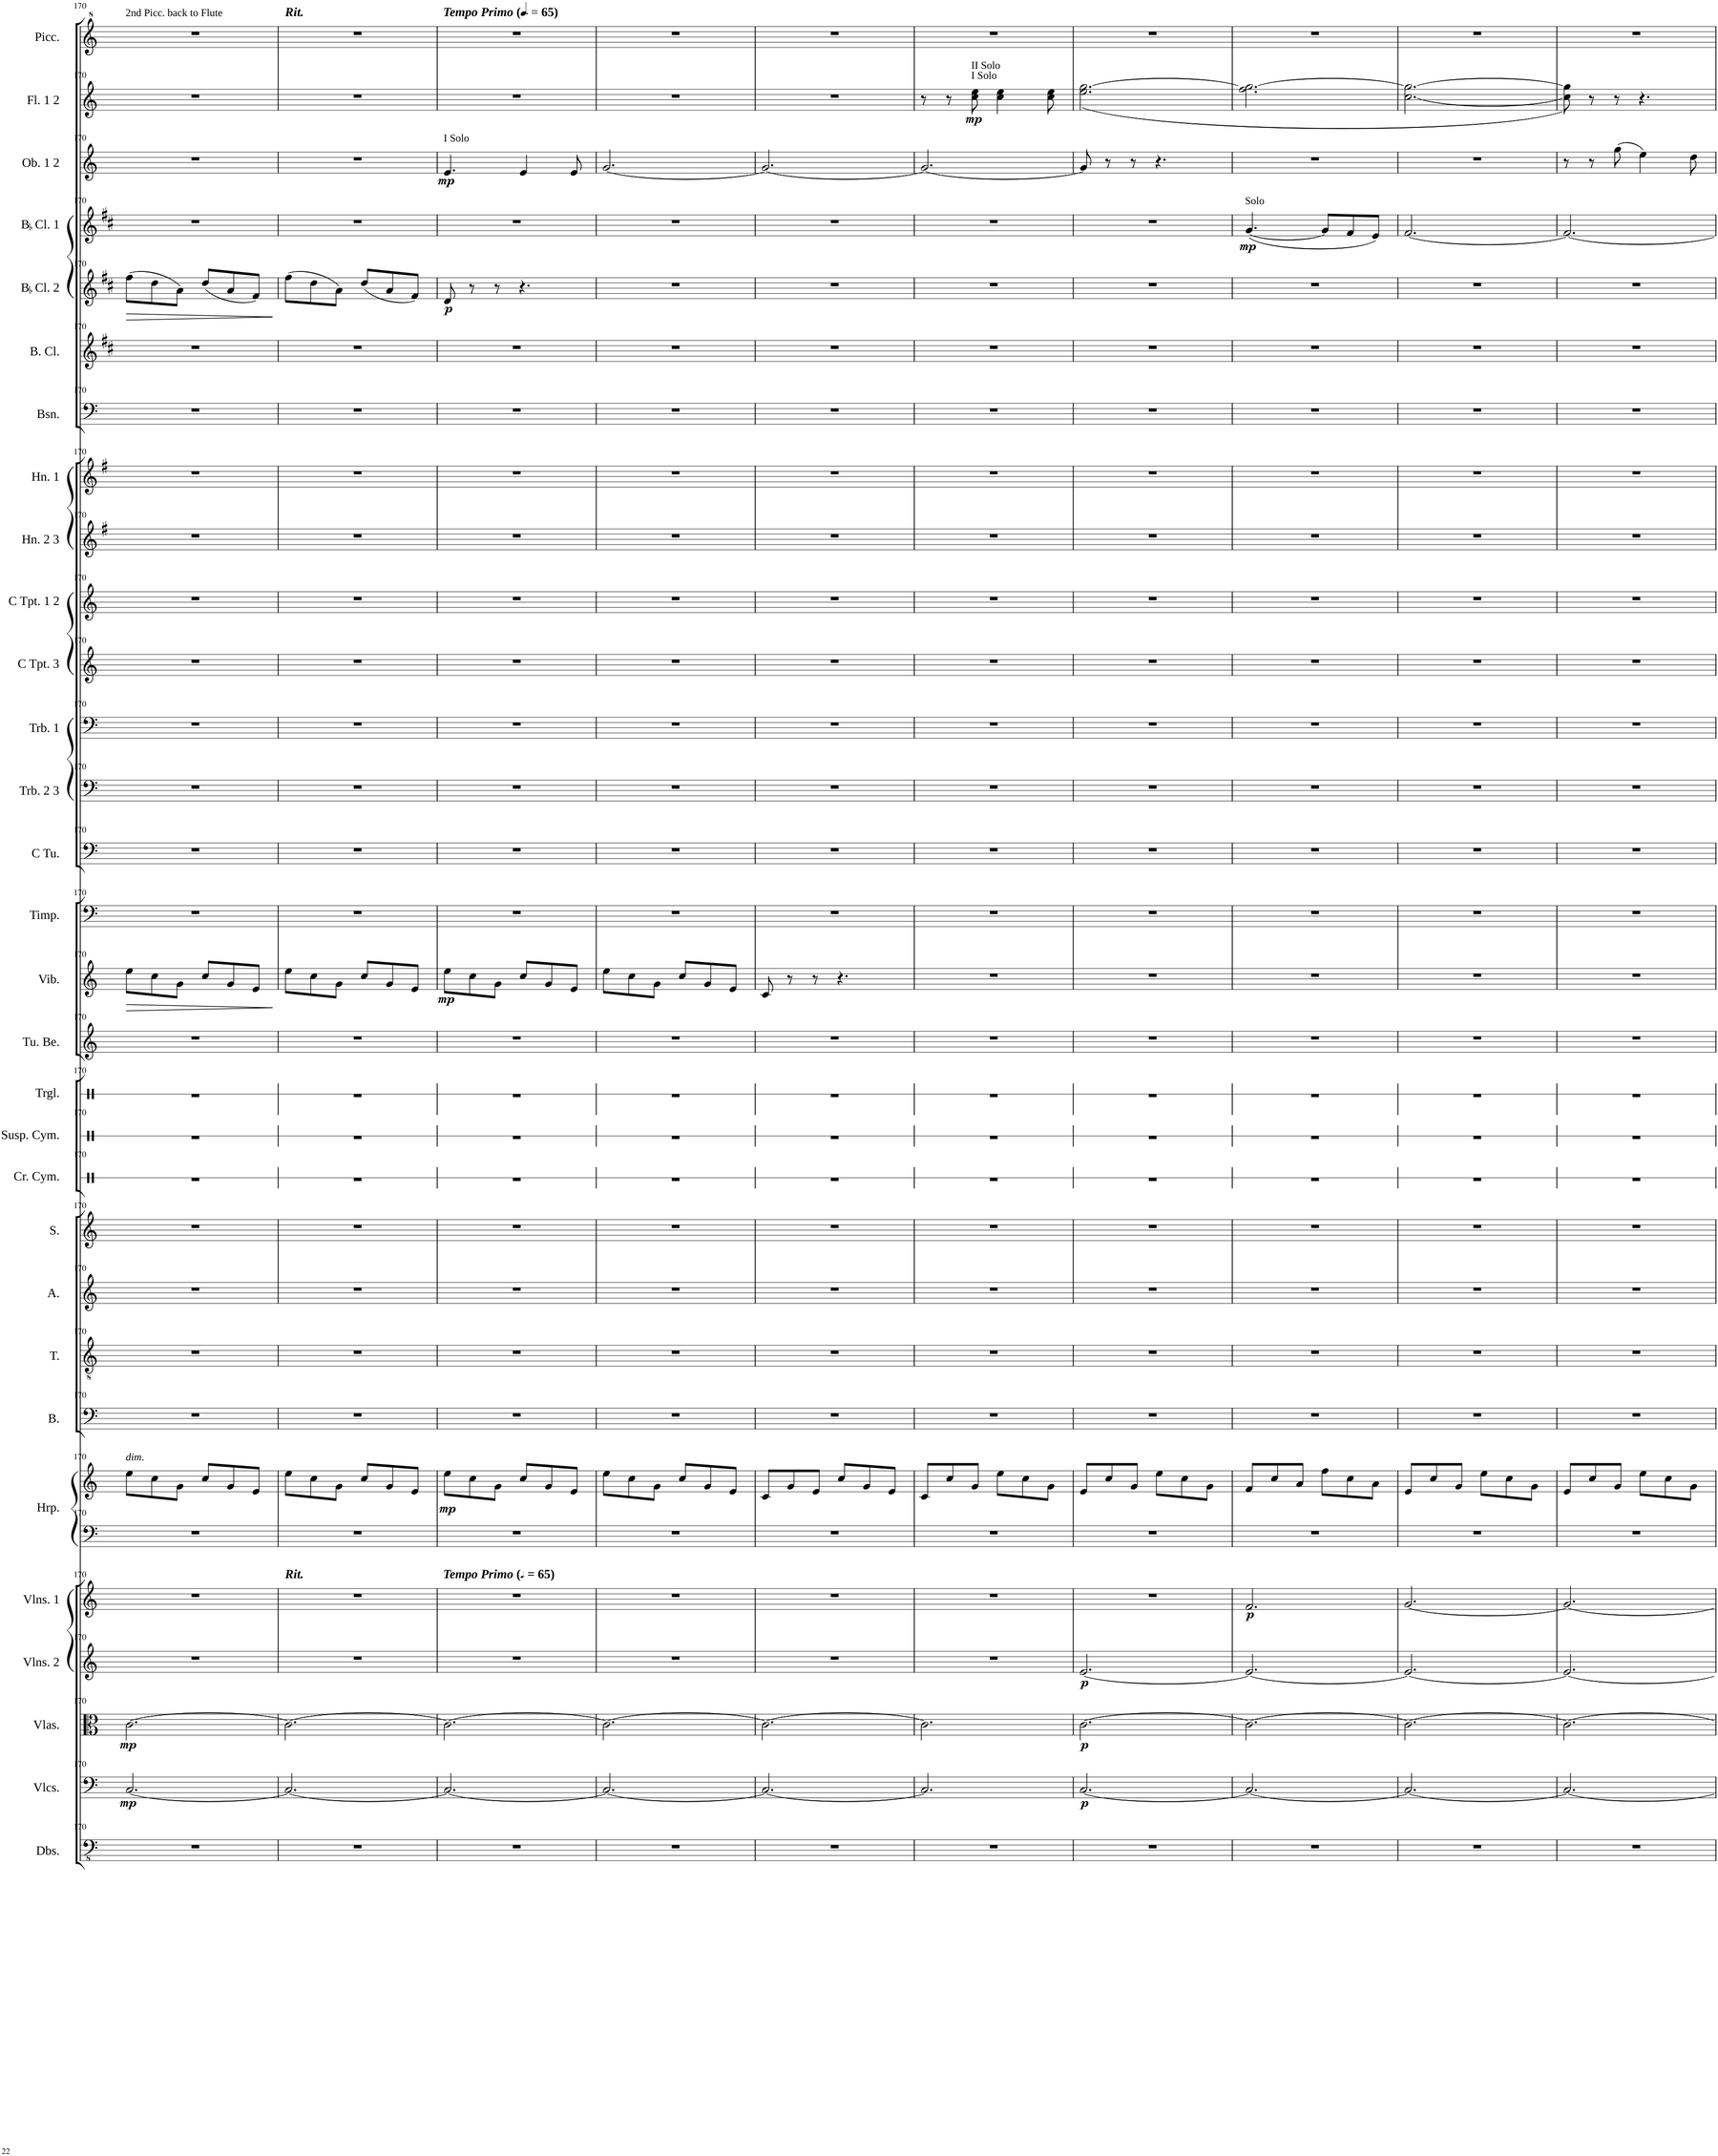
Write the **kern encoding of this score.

**kern	**kern	**dynam	**kern	**dynam	**kern	**dynam	**kern	**dynam	**kern	**kern	**dynam	**kern	**kern	**kern	**kern	**kern	**kern	**kern	**kern	**kern	**dynam	**kern	**kern	**kern	**kern	**kern	**kern	**kern	**kern	**kern	**kern	**kern	**dynam	**kern	**dynam	**kern	**dynam	**kern	**dynam	**kern
*part30	*part29	*part29	*part28	*part28	*part27	*part27	*part26	*part26	*part25	*part25	*part25	*part24	*part23	*part22	*part21	*part20	*part19	*part18	*part17	*part16	*part16	*part15	*part14	*part13	*part12	*part11	*part10	*part9	*part8	*part7	*part6	*part5	*part5	*part4	*part4	*part3	*part3	*part2	*part2	*part1
*staff31	*staff30	*staff30	*staff29	*staff29	*staff28	*staff28	*staff27	*staff27	*staff26	*staff25	*staff25/26	*staff24	*staff23	*staff22	*staff21	*staff20	*staff19	*staff18	*staff17	*staff16	*staff16	*staff15	*staff14	*staff13	*staff12	*staff11	*staff10	*staff9	*staff8	*staff7	*staff6	*staff5	*staff5	*staff4	*staff4	*staff3	*staff3	*staff2	*staff2	*staff1
*I"Double Basses	*I"Violoncellos	*	*I"Violas	*	*I"Violins 2	*	*I"Violins 1	*	*I"Harp	*	*	*I"Bass	*I"Tenor	*I"Alto	*I"Soprano	*I"Crash Cymbal	*I"Suspended Cymbal	*I"Triangle	*I"Tubular Bells	*I"Vibraphone	*	*I"Timpani	*I"C Tuba	*I"Trombone 2 3	*I"Trombone 1	*I"C Trumpet 3	*I"C Trumpet 1 2	*I"Horn 2 3	*I"Horn 1	*I"Bassoon	*I"Bass Clarinet	*I"BaccidentalFlat Clarinet 2	*	*I"BaccidentalFlat Clarinet 1	*	*I"Oboe 1 2	*	*I"Flute 1 2	*	*I"Piccolo
*I'Dbs.	*I'Vlcs.	*	*I'Vlas.	*	*I'Vlns. 2	*	*I'Vlns. 1	*	*I'Hrp.	*	*	*I'B.	*I'T.	*I'A.	*I'S.	*I'Cr. Cym.	*I'Susp. Cym.	*I'Trgl.	*I'Tu. Be.	*I'Vib.	*	*I'Timp.	*I'C Tu.	*I'Trb. 2 3	*I'Trb. 1	*I'C Tpt. 3	*I'C Tpt. 1 2	*I'Hn. 2 3	*I'Hn. 1	*I'Bsn.	*I'B. Cl.	*I'BaccidentalFlat Cl. 2	*	*I'BaccidentalFlat Cl. 1	*	*I'Ob. 1 2	*	*I'Fl. 1 2	*	*I'Picc.
!!LO:PB:g=z
*clefFv4	*clefF4	*	*clefC3	*	*clefG2	*	*clefG2	*	*clefF4	*clefG2	*	*clefF4	*clefGv2	*clefG2	*clefG2	*clefX	*clefX	*clefX	*clefG2	*clefG2	*	*clefF4	*clefF4	*clefF4	*clefF4	*clefG2	*clefG2	*clefG2	*clefG2	*clefF4	*clefG2	*clefG2	*	*clefG2	*	*clefG2	*	*clefG2	*	*clefG^2
*	*	*	*	*	*	*	*	*	*	*	*	*	*	*	*	*	*	*	*	*	*	*	*	*	*	*	*	*Trd4c7	*Trd4c7	*	*Trd8c14	*Trd1c2	*	*Trd1c2	*	*	*	*	*	*Trd-7c-12
*k[]	*k[]	*	*k[]	*	*k[]	*	*k[]	*	*k[]	*k[]	*	*k[]	*k[]	*k[]	*k[]	*k[]	*k[]	*k[]	*k[]	*k[]	*	*k[]	*k[]	*k[]	*k[]	*k[]	*k[]	*k[f#]	*k[f#]	*k[]	*k[f#c#]	*k[f#c#]	*	*k[f#c#]	*	*k[]	*	*k[]	*	*k[]
*M6/8	*M6/8	*	*M6/8	*	*M6/8	*	*M6/8	*	*M6/8	*M6/8	*	*M6/8	*M6/8	*M6/8	*M6/8	*M6/8	*M6/8	*M6/8	*M6/8	*M6/8	*	*M6/8	*M6/8	*M6/8	*M6/8	*M6/8	*M6/8	*M6/8	*M6/8	*M6/8	*M6/8	*M6/8	*	*M6/8	*	*M6/8	*	*M6/8	*	*M6/8
=170	=170	=170	=170	=170	=170	=170	=170	=170	=170	=170	=170	=170	=170	=170	=170	=170	=170	=170	=170	=170	=170	=170	=170	=170	=170	=170	=170	=170	=170	=170	=170	=170	=170	=170	=170	=170	=170	=170	=170	=170
!	!	!	!	!	!	!	!	!	!	!	!	!	!	!	!	!	!	!	!	!	!	!	!	!	!	!	!	!	!	!	!	!	!	!	!	!	!	!	!	!LO:TX:a:t=2nd Picc. back to Flute
!	!	!	!	!	!	!	!	!	!	!LO:TX:a:i:t=dim	!	!	!	!	!	!	!	!	!	!	!	!	!	!	!	!	!	!	!	!	!	!	!	!	!	!	!	!	!	!
!	!	!	!	!	!	!	!	!	!	!LO:TX:a:t=.	!	!	!	!	!	!	!	!	!	!	!	!	!	!	!	!	!	!	!	!	!	!	!	!	!	!	!	!	!	!
!	!	!LO:DY:b	!	!LO:DY:b	!	!	!	!	!	!	!	!	!	!	!	!	!	!	!	!	!LO:HP:b	!	!	!	!	!	!	!	!	!	!	!	!LO:HP:b	!	!	!	!	!	!	!
2.r	[2.C/	mp	[2.c\	mp	2.r	.	2.r	.	2.r	8ee\L	.	2.r	2.r	2.r	2.r	2.r	2.r	2.r	2.r	8ee\L	>	2.r	2.r	2.r	2.r	2.r	2.r	2.r	2.r	2.r	2.r	(8ff#\L	>	2.r	.	2.r	.	2.r	.	2.r
.	.	.	.	.	.	.	.	.	.	8cc\	.	.	.	.	.	.	.	.	.	8cc\	.	.	.	.	.	.	.	.	.	.	.	8dd\	.	.	.	.	.	.	.	.
.	.	.	.	.	.	.	.	.	.	8g\J	.	.	.	.	.	.	.	.	.	8g\J	.	.	.	.	.	.	.	.	.	.	.	8a\J)	.	.	.	.	.	.	.	.
.	.	.	.	.	.	.	.	.	.	8cc/L	.	.	.	.	.	.	.	.	.	8cc/L	.	.	.	.	.	.	.	.	.	.	.	(8dd/L	.	.	.	.	.	.	.	.
.	.	.	.	.	.	.	.	.	.	8g/	.	.	.	.	.	.	.	.	.	8g/	.	.	.	.	.	.	.	.	.	.	.	8a/	.	.	.	.	.	.	.	.
.	.	.	.	.	.	.	.	.	.	8e/J	.	.	.	.	.	.	.	.	.	8e/J	.	.	.	.	.	.	.	.	.	.	.	8f#/J)	.	.	.	.	.	.	.	.
.	.	.	.	.	.	.	.	.	.	.	.	.	.	.	.	.	.	.	.	.	]	.	.	.	.	.	.	.	.	.	.	.	]	.	.	.	.	.	.	.
=171	=171	=171	=171	=171	=171	=171	=171	=171	=171	=171	=171	=171	=171	=171	=171	=171	=171	=171	=171	=171	=171	=171	=171	=171	=171	=171	=171	=171	=171	=171	=171	=171	=171	=171	=171	=171	=171	=171	=171	=171
!	!	!	!	!	!	!	!	!	!	!	!	!	!	!	!	!	!	!	!	!	!	!	!	!	!	!	!	!	!	!	!	!	!	!	!	!	!	!	!	!LO:TX:a:Bi:t=Rit.
!	!	!	!	!	!	!	!LO:TX:a:Bi:t=Rit.	!	!	!	!	!	!	!	!	!	!	!	!	!	!	!	!	!	!	!	!	!	!	!	!	!	!	!	!	!	!	!	!	!
2.r	2.C/_	.	2.c\_	.	2.r	.	2.r	.	2.r	8ee\L	.	2.r	2.r	2.r	2.r	2.r	2.r	2.r	2.r	8ee\L	.	2.r	2.r	2.r	2.r	2.r	2.r	2.r	2.r	2.r	2.r	(8ff#\L	.	2.r	.	2.r	.	2.r	.	2.r
.	.	.	.	.	.	.	.	.	.	8cc\	.	.	.	.	.	.	.	.	.	8cc\	.	.	.	.	.	.	.	.	.	.	.	8dd\	.	.	.	.	.	.	.	.
.	.	.	.	.	.	.	.	.	.	8g\J	.	.	.	.	.	.	.	.	.	8g\J	.	.	.	.	.	.	.	.	.	.	.	8a\J)	.	.	.	.	.	.	.	.
.	.	.	.	.	.	.	.	.	.	8cc/L	.	.	.	.	.	.	.	.	.	8cc/L	.	.	.	.	.	.	.	.	.	.	.	(8dd/L	.	.	.	.	.	.	.	.
.	.	.	.	.	.	.	.	.	.	8g/	.	.	.	.	.	.	.	.	.	8g/	.	.	.	.	.	.	.	.	.	.	.	8a/	.	.	.	.	.	.	.	.
.	.	.	.	.	.	.	.	.	.	8e/J	.	.	.	.	.	.	.	.	.	8e/J	.	.	.	.	.	.	.	.	.	.	.	8f#/J)	.	.	.	.	.	.	.	.
=172	=172	=172	=172	=172	=172	=172	=172	=172	=172	=172	=172	=172	=172	=172	=172	=172	=172	=172	=172	=172	=172	=172	=172	=172	=172	=172	=172	=172	=172	=172	=172	=172	=172	=172	=172	=172	=172	=172	=172	=172
*	*	*	*	*	*	*	*MM98	*	*	*	*	*	*	*	*	*	*	*	*	*	*	*	*	*	*	*	*	*	*	*	*	*	*	*	*	*	*	*	*	*MM98
!	!	!	!	!	!	!	!	!	!	!	!	!	!	!	!	!	!	!	!	!	!	!	!	!	!	!	!	!	!	!	!	!	!	!	!	!	!	!	!	!LO:TX:a:Bi:t=Tempo Primo
!	!	!	!	!	!	!	!	!	!	!	!	!	!	!	!	!	!	!	!	!	!	!	!	!	!	!	!	!	!	!	!	!	!	!	!	!LO:TX:a:t=I Solo	!	!	!	!
!	!	!	!	!	!	!	!LO:TX:a:Bi:t=Tempo Primo	!	!	!	!	!	!	!	!	!	!	!	!	!	!	!	!	!	!	!	!	!	!	!	!	!	!	!	!	!	!	!	!	!
!	!	!	!	!	!	!	!	!	!	!	!LO:DY:b	!	!	!	!	!	!	!	!	!	!LO:DY:b	!	!	!	!	!	!	!	!	!	!	!	!LO:DY:b	!	!	!	!LO:DY:b	!	!	!
2.r	2.C/_	.	2.c\_	.	2.r	.	2.r	.	2.r	8ee\L	mp	2.r	2.r	2.r	2.r	2.r	2.r	2.r	2.r	8ee\L	mp	2.r	2.r	2.r	2.r	2.r	2.r	2.r	2.r	2.r	2.r	8d/	p	2.r	.	4.e/	mp	2.r	.	2.r
.	.	.	.	.	.	.	.	.	.	8cc\	.	.	.	.	.	.	.	.	.	8cc\	.	.	.	.	.	.	.	.	.	.	.	8r	.	.	.	.	.	.	.	.
.	.	.	.	.	.	.	.	.	.	8g\J	.	.	.	.	.	.	.	.	.	8g\J	.	.	.	.	.	.	.	.	.	.	.	8r	.	.	.	.	.	.	.	.
.	.	.	.	.	.	.	.	.	.	8cc/L	.	.	.	.	.	.	.	.	.	8cc/L	.	.	.	.	.	.	.	.	.	.	.	4.r	.	.	.	4e/	.	.	.	.
.	.	.	.	.	.	.	.	.	.	8g/	.	.	.	.	.	.	.	.	.	8g/	.	.	.	.	.	.	.	.	.	.	.	.	.	.	.	.	.	.	.	.
.	.	.	.	.	.	.	.	.	.	8e/J	.	.	.	.	.	.	.	.	.	8e/J	.	.	.	.	.	.	.	.	.	.	.	.	.	.	.	8e/	.	.	.	.
=173	=173	=173	=173	=173	=173	=173	=173	=173	=173	=173	=173	=173	=173	=173	=173	=173	=173	=173	=173	=173	=173	=173	=173	=173	=173	=173	=173	=173	=173	=173	=173	=173	=173	=173	=173	=173	=173	=173	=173	=173
2.r	2.C/_	.	2.c\_	.	2.r	.	2.r	.	2.r	8ee\L	.	2.r	2.r	2.r	2.r	2.r	2.r	2.r	2.r	8ee\L	.	2.r	2.r	2.r	2.r	2.r	2.r	2.r	2.r	2.r	2.r	2.r	.	2.r	.	[2.g/	.	2.r	.	2.r
.	.	.	.	.	.	.	.	.	.	8cc\	.	.	.	.	.	.	.	.	.	8cc\	.	.	.	.	.	.	.	.	.	.	.	.	.	.	.	.	.	.	.	.
.	.	.	.	.	.	.	.	.	.	8g\J	.	.	.	.	.	.	.	.	.	8g\J	.	.	.	.	.	.	.	.	.	.	.	.	.	.	.	.	.	.	.	.
.	.	.	.	.	.	.	.	.	.	8cc/L	.	.	.	.	.	.	.	.	.	8cc/L	.	.	.	.	.	.	.	.	.	.	.	.	.	.	.	.	.	.	.	.
.	.	.	.	.	.	.	.	.	.	8g/	.	.	.	.	.	.	.	.	.	8g/	.	.	.	.	.	.	.	.	.	.	.	.	.	.	.	.	.	.	.	.
.	.	.	.	.	.	.	.	.	.	8e/J	.	.	.	.	.	.	.	.	.	8e/J	.	.	.	.	.	.	.	.	.	.	.	.	.	.	.	.	.	.	.	.
=174	=174	=174	=174	=174	=174	=174	=174	=174	=174	=174	=174	=174	=174	=174	=174	=174	=174	=174	=174	=174	=174	=174	=174	=174	=174	=174	=174	=174	=174	=174	=174	=174	=174	=174	=174	=174	=174	=174	=174	=174
2.r	2.C/_	.	2.c\_	.	2.r	.	2.r	.	2.r	8c/L	.	2.r	2.r	2.r	2.r	2.r	2.r	2.r	2.r	8c/	.	2.r	2.r	2.r	2.r	2.r	2.r	2.r	2.r	2.r	2.r	2.r	.	2.r	.	2.g/_	.	2.r	.	2.r
.	.	.	.	.	.	.	.	.	.	8g/	.	.	.	.	.	.	.	.	.	8r	.	.	.	.	.	.	.	.	.	.	.	.	.	.	.	.	.	.	.	.
.	.	.	.	.	.	.	.	.	.	8e/J	.	.	.	.	.	.	.	.	.	8r	.	.	.	.	.	.	.	.	.	.	.	.	.	.	.	.	.	.	.	.
.	.	.	.	.	.	.	.	.	.	8cc/L	.	.	.	.	.	.	.	.	.	4.r	.	.	.	.	.	.	.	.	.	.	.	.	.	.	.	.	.	.	.	.
.	.	.	.	.	.	.	.	.	.	8g/	.	.	.	.	.	.	.	.	.	.	.	.	.	.	.	.	.	.	.	.	.	.	.	.	.	.	.	.	.	.
.	.	.	.	.	.	.	.	.	.	8e/J	.	.	.	.	.	.	.	.	.	.	.	.	.	.	.	.	.	.	.	.	.	.	.	.	.	.	.	.	.	.
=175	=175	=175	=175	=175	=175	=175	=175	=175	=175	=175	=175	=175	=175	=175	=175	=175	=175	=175	=175	=175	=175	=175	=175	=175	=175	=175	=175	=175	=175	=175	=175	=175	=175	=175	=175	=175	=175	=175	=175	=175
2.r	2.C/]	.	2.c\]	.	2.r	.	2.r	.	2.r	8c/L	.	2.r	2.r	2.r	2.r	2.r	2.r	2.r	2.r	2.r	.	2.r	2.r	2.r	2.r	2.r	2.r	2.r	2.r	2.r	2.r	2.r	.	2.r	.	2.g/_	.	8r	.	2.r
.	.	.	.	.	.	.	.	.	.	8cc/	.	.	.	.	.	.	.	.	.	.	.	.	.	.	.	.	.	.	.	.	.	.	.	.	.	.	.	8r	.	.
!	!	!	!	!	!	!	!	!	!	!	!	!	!	!	!	!	!	!	!	!	!	!	!	!	!	!	!	!	!	!	!	!	!	!	!	!	!	!LO:TX:a:t=I Solo	!	!
!	!	!	!	!	!	!	!	!	!	!	!	!	!	!	!	!	!	!	!	!	!	!	!	!	!	!	!	!	!	!	!	!	!	!	!	!	!	!LO:TX:a:t=II Solo	!	!
!	!	!	!	!	!	!	!	!	!	!	!	!	!	!	!	!	!	!	!	!	!	!	!	!	!	!	!	!	!	!	!	!	!	!	!	!	!	!	!LO:DY:b	!
.	.	.	.	.	.	.	.	.	.	8g/J	.	.	.	.	.	.	.	.	.	.	.	.	.	.	.	.	.	.	.	.	.	.	.	.	.	.	.	8cc\ 8ee\	mp	.
.	.	.	.	.	.	.	.	.	.	8ee\L	.	.	.	.	.	.	.	.	.	.	.	.	.	.	.	.	.	.	.	.	.	.	.	.	.	.	.	4cc\ 4ee\	.	.
.	.	.	.	.	.	.	.	.	.	8cc\	.	.	.	.	.	.	.	.	.	.	.	.	.	.	.	.	.	.	.	.	.	.	.	.	.	.	.	.	.	.
.	.	.	.	.	.	.	.	.	.	8g\J	.	.	.	.	.	.	.	.	.	.	.	.	.	.	.	.	.	.	.	.	.	.	.	.	.	.	.	8cc\ 8ee\	.	.
=176	=176	=176	=176	=176	=176	=176	=176	=176	=176	=176	=176	=176	=176	=176	=176	=176	=176	=176	=176	=176	=176	=176	=176	=176	=176	=176	=176	=176	=176	=176	=176	=176	=176	=176	=176	=176	=176	=176	=176	=176
!	!	!LO:DY:b	!	!LO:DY:b	!	!LO:DY:b	!	!	!	!	!	!	!	!	!	!	!	!	!	!	!	!	!	!	!	!	!	!	!	!	!	!	!	!	!	!	!	!	!	!
2.r	[2.C/	p	[2.c\	p	[2.e/	p	2.r	.	2.r	8e/L	.	2.r	2.r	2.r	2.r	2.r	2.r	2.r	2.r	2.r	.	2.r	2.r	2.r	2.r	2.r	2.r	2.r	2.r	2.r	2.r	2.r	.	2.r	.	8g/]	.	(<2.ee\ [2.gg\	.	2.r
.	.	.	.	.	.	.	.	.	.	8cc/	.	.	.	.	.	.	.	.	.	.	.	.	.	.	.	.	.	.	.	.	.	.	.	.	.	8r	.	.	.	.
.	.	.	.	.	.	.	.	.	.	8g/J	.	.	.	.	.	.	.	.	.	.	.	.	.	.	.	.	.	.	.	.	.	.	.	.	.	8r	.	.	.	.
.	.	.	.	.	.	.	.	.	.	8ee\L	.	.	.	.	.	.	.	.	.	.	.	.	.	.	.	.	.	.	.	.	.	.	.	.	.	4.r	.	.	.	.
.	.	.	.	.	.	.	.	.	.	8cc\	.	.	.	.	.	.	.	.	.	.	.	.	.	.	.	.	.	.	.	.	.	.	.	.	.	.	.	.	.	.
.	.	.	.	.	.	.	.	.	.	8g\J	.	.	.	.	.	.	.	.	.	.	.	.	.	.	.	.	.	.	.	.	.	.	.	.	.	.	.	.	.	.
=177	=177	=177	=177	=177	=177	=177	=177	=177	=177	=177	=177	=177	=177	=177	=177	=177	=177	=177	=177	=177	=177	=177	=177	=177	=177	=177	=177	=177	=177	=177	=177	=177	=177	=177	=177	=177	=177	=177	=177	=177
!	!	!	!	!	!	!	!	!	!	!	!	!	!	!	!	!	!	!	!	!	!	!	!	!	!	!	!	!	!	!	!	!	!	!LO:TX:a:t=Solo	!	!	!	!	!	!
!	!	!	!	!	!	!	!	!LO:DY:b	!	!	!	!	!	!	!	!	!	!	!	!	!	!	!	!	!	!	!	!	!	!	!	!	!	!	!LO:DY:b	!	!	!	!	!
2.r	2.C/_	.	2.c\_	.	2.e/_	.	2.f/	p	2.r	8f/L	.	2.r	2.r	2.r	2.r	2.r	2.r	2.r	2.r	2.r	.	2.r	2.r	2.r	2.r	2.r	2.r	2.r	2.r	2.r	2.r	2.r	.	([4.g/	mp	2.r	.	2.ff\ 2.gg\_	.	2.r
.	.	.	.	.	.	.	.	.	.	8cc/	.	.	.	.	.	.	.	.	.	.	.	.	.	.	.	.	.	.	.	.	.	.	.	.	.	.	.	.	.	.
.	.	.	.	.	.	.	.	.	.	8a/J	.	.	.	.	.	.	.	.	.	.	.	.	.	.	.	.	.	.	.	.	.	.	.	.	.	.	.	.	.	.
.	.	.	.	.	.	.	.	.	.	8ff\L	.	.	.	.	.	.	.	.	.	.	.	.	.	.	.	.	.	.	.	.	.	.	.	8g/L]	.	.	.	.	.	.
.	.	.	.	.	.	.	.	.	.	8cc\	.	.	.	.	.	.	.	.	.	.	.	.	.	.	.	.	.	.	.	.	.	.	.	8f#/	.	.	.	.	.	.
.	.	.	.	.	.	.	.	.	.	8a\J	.	.	.	.	.	.	.	.	.	.	.	.	.	.	.	.	.	.	.	.	.	.	.	8e/J)	.	.	.	.	.	.
=178	=178	=178	=178	=178	=178	=178	=178	=178	=178	=178	=178	=178	=178	=178	=178	=178	=178	=178	=178	=178	=178	=178	=178	=178	=178	=178	=178	=178	=178	=178	=178	=178	=178	=178	=178	=178	=178	=178	=178	=178
2.r	2.C/_	.	2.c\_	.	2.e/_	.	[2.g/	.	2.r	8e/L	.	2.r	2.r	2.r	2.r	2.r	2.r	2.r	2.r	2.r	.	2.r	2.r	2.r	2.r	2.r	2.r	2.r	2.r	2.r	2.r	2.r	.	[2.f#/	.	2.r	.	[<2.cc\ 2.gg\_	.	2.r
.	.	.	.	.	.	.	.	.	.	8cc/	.	.	.	.	.	.	.	.	.	.	.	.	.	.	.	.	.	.	.	.	.	.	.	.	.	.	.	.	.	.
.	.	.	.	.	.	.	.	.	.	8g/J	.	.	.	.	.	.	.	.	.	.	.	.	.	.	.	.	.	.	.	.	.	.	.	.	.	.	.	.	.	.
.	.	.	.	.	.	.	.	.	.	8ee\L	.	.	.	.	.	.	.	.	.	.	.	.	.	.	.	.	.	.	.	.	.	.	.	.	.	.	.	.	.	.
.	.	.	.	.	.	.	.	.	.	8cc\	.	.	.	.	.	.	.	.	.	.	.	.	.	.	.	.	.	.	.	.	.	.	.	.	.	.	.	.	.	.
.	.	.	.	.	.	.	.	.	.	8g\J	.	.	.	.	.	.	.	.	.	.	.	.	.	.	.	.	.	.	.	.	.	.	.	.	.	.	.	.	.	.
=179	=179	=179	=179	=179	=179	=179	=179	=179	=179	=179	=179	=179	=179	=179	=179	=179	=179	=179	=179	=179	=179	=179	=179	=179	=179	=179	=179	=179	=179	=179	=179	=179	=179	=179	=179	=179	=179	=179	=179	=179
2.r	2.C/_	.	2.c\_	.	2.e/_	.	2.g/_	.	2.r	8e/L	.	2.r	2.r	2.r	2.r	2.r	2.r	2.r	2.r	2.r	.	2.r	2.r	2.r	2.r	2.r	2.r	2.r	2.r	2.r	2.r	2.r	.	2.f#/_	.	8r	.	8cc\] 8gg\])	.	2.r
.	.	.	.	.	.	.	.	.	.	8cc/	.	.	.	.	.	.	.	.	.	.	.	.	.	.	.	.	.	.	.	.	.	.	.	.	.	8r	.	8r	.	.
.	.	.	.	.	.	.	.	.	.	8g/J	.	.	.	.	.	.	.	.	.	.	.	.	.	.	.	.	.	.	.	.	.	.	.	.	.	(8gg\	.	8r	.	.
.	.	.	.	.	.	.	.	.	.	8ee\L	.	.	.	.	.	.	.	.	.	.	.	.	.	.	.	.	.	.	.	.	.	.	.	.	.	4ee\)	.	4.r	.	.
.	.	.	.	.	.	.	.	.	.	8cc\	.	.	.	.	.	.	.	.	.	.	.	.	.	.	.	.	.	.	.	.	.	.	.	.	.	.	.	.	.	.
.	.	.	.	.	.	.	.	.	.	8g\J	.	.	.	.	.	.	.	.	.	.	.	.	.	.	.	.	.	.	.	.	.	.	.	.	.	8dd\	.	.	.	.
=	=	=	=	=	=	=	=	=	=	=	=	=	=	=	=	=	=	=	=	=	=	=	=	=	=	=	=	=	=	=	=	=	=	=	=	=	=	=	=	=
*-	*-	*-	*-	*-	*-	*-	*-	*-	*-	*-	*-	*-	*-	*-	*-	*-	*-	*-	*-	*-	*-	*-	*-	*-	*-	*-	*-	*-	*-	*-	*-	*-	*-	*-	*-	*-	*-	*-	*-	*-
